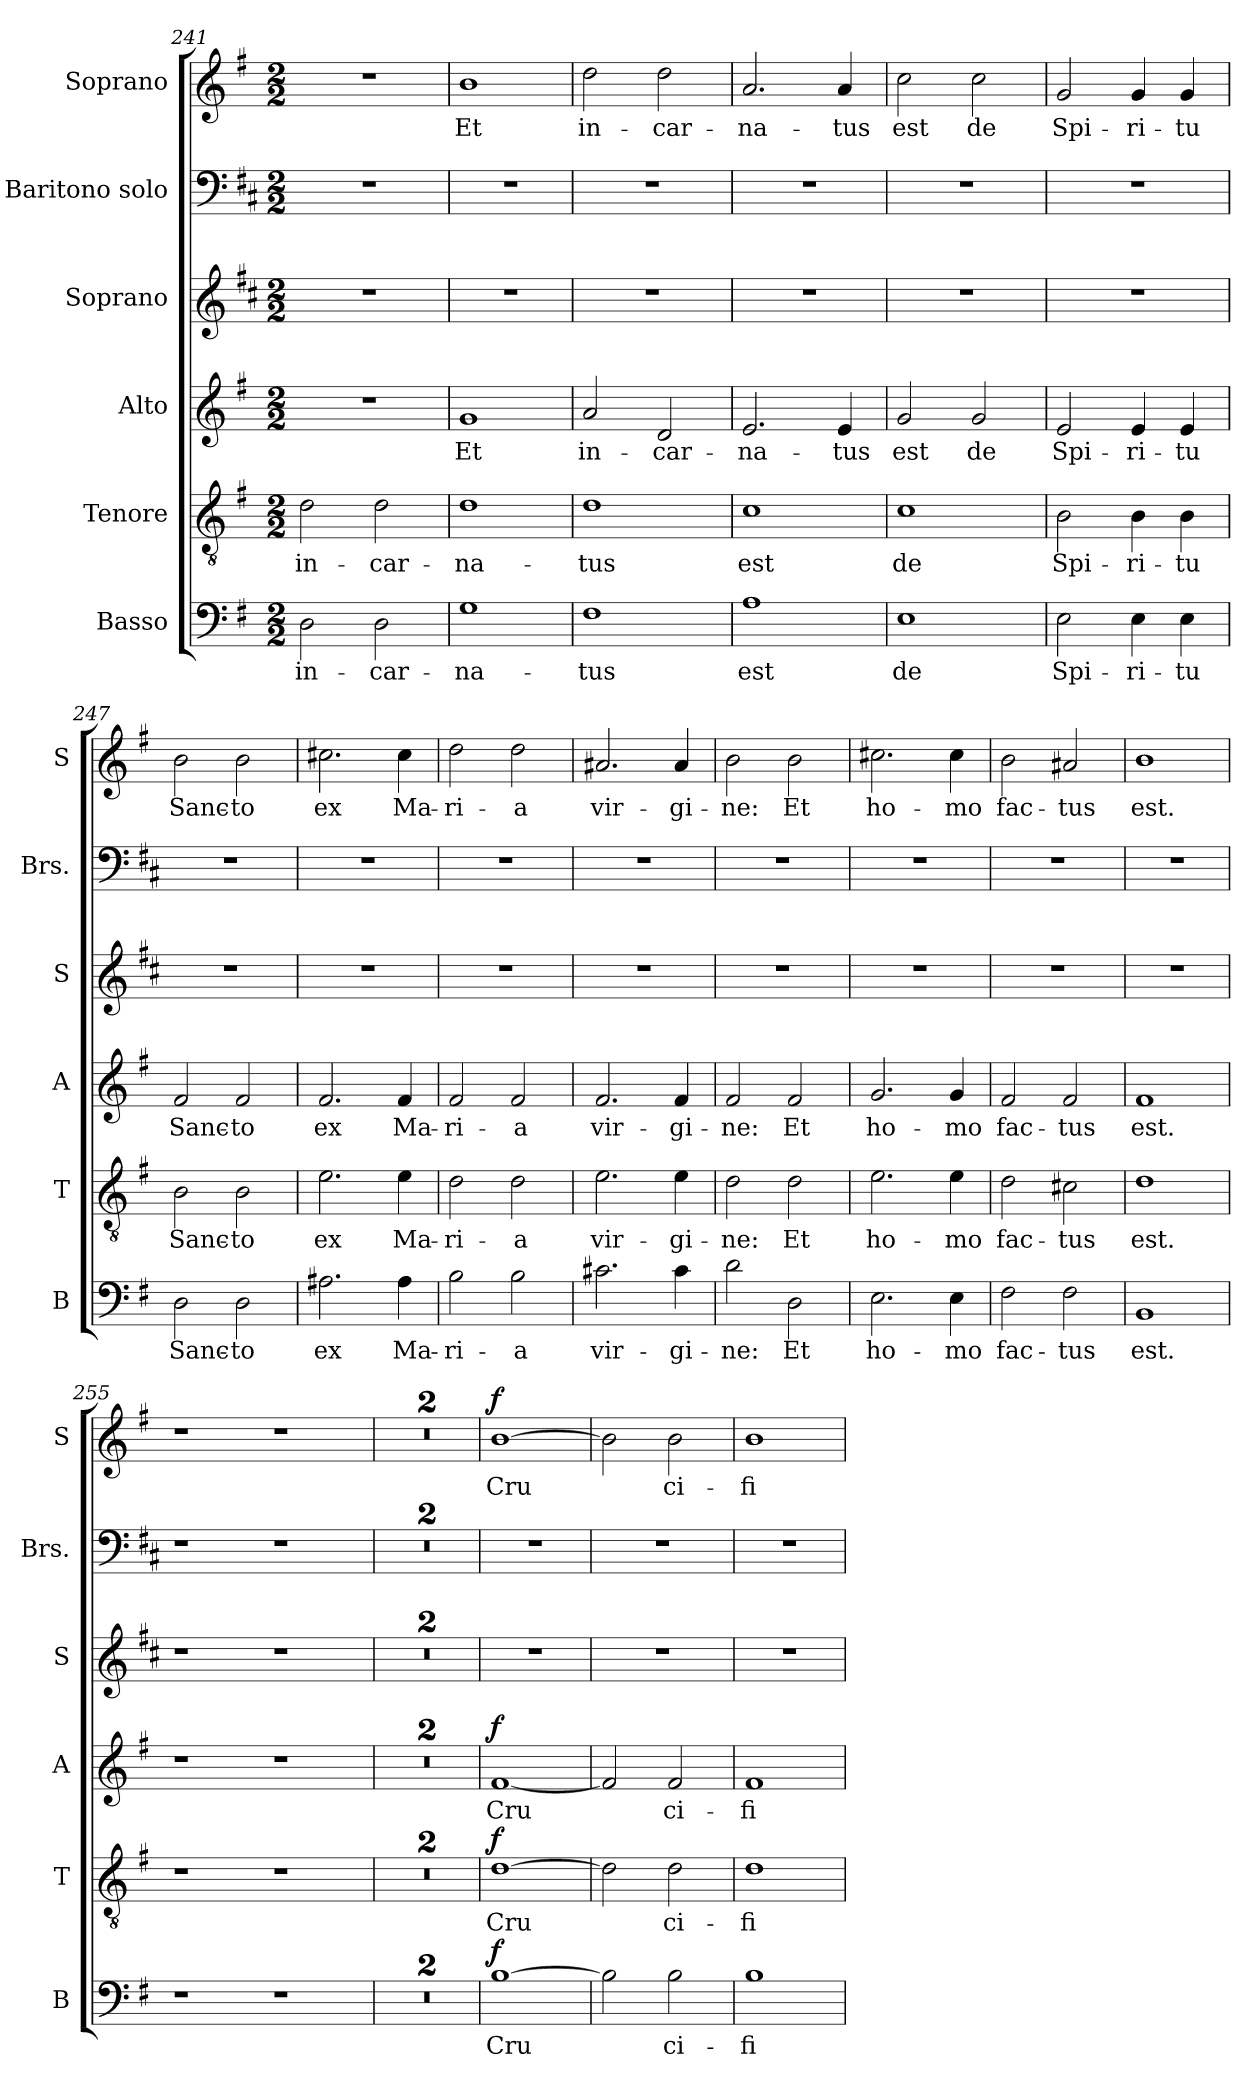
**kern	**text	**dynam	**kern	**text	**dynam	**kern	**text	**dynam	**kern	**kern	**kern	**text	**dynam
*part6	*part6	*part6	*part5	*part5	*part5	*part4	*part4	*part4	*part3	*part2	*part1	*part1	*part1
*staff6	*staff6	*staff6	*staff5	*staff5	*staff5	*staff4	*staff4	*staff4	*staff3	*staff2	*staff1	*staff1	*staff1
*I"Basso	*	*	*I"Tenore	*	*	*I"Alto	*	*	*I"Soprano	*I"Baritono  solo	*I"Soprano	*	*
*I'B	*	*	*I'T	*	*	*I'A	*	*	*I'S	*I'Brs.	*I'S	*	*
*clefF4	*	*	*clefGv2	*	*	*clefG2	*	*	*clefG2	*clefF4	*clefG2	*	*
*k[f#]	*	*	*k[f#]	*	*	*k[f#]	*	*	*k[f#c#]	*k[f#c#]	*k[f#]	*	*
*G:	*	*	*G:	*	*	*G:	*	*	*D:	*D:	*G:	*	*
*M2/2	*	*	*M2/2	*	*	*M2/2	*	*	*M2/2	*M2/2	*M2/2	*	*
=241	=241	=241	=241	=241	=241	=241	=241	=241	=241	=241	=241	=241	=241
!	!LO:LY:b:cj	!	!	!LO:LY:b:cj	!	!	!	!	!	!	!	!	!
2D\	in-	.	2d\	in-	.	1r	.	.	1r	1r	1r	.	.
!	!LO:LY:b:cj	!	!	!LO:LY:b:cj	!	!	!	!	!	!	!	!	!
2D\	-car-	.	2d\	-car-	.	.	.	.	.	.	.	.	.
=242	=242	=242	=242	=242	=242	=242	=242	=242	=242	=242	=242	=242	=242
!	!LO:LY:b:cj	!	!	!LO:LY:b:cj	!	!	!LO:LY:b:cj	!	!	!	!	!LO:LY:b:cj	!
1G	-na-	.	1d	-na-	.	1g	Et	.	1r	1r	1b	Et	.
!!LO:PB:g=z
=243	=243	=243	=243	=243	=243	=243	=243	=243	=243	=243	=243	=243	=243
!	!LO:LY:b:cj	!	!	!LO:LY:b:cj	!	!	!LO:LY:b:cj	!	!	!	!	!LO:LY:b:cj	!
1F#	-tus	.	1d	-tus	.	2a/	in-	.	1r	1r	2dd\	in-	.
!	!	!	!	!	!	!	!LO:LY:b:cj	!	!	!	!	!LO:LY:b:cj	!
.	.	.	.	.	.	2d/	-car-	.	.	.	2dd\	-car-	.
=244	=244	=244	=244	=244	=244	=244	=244	=244	=244	=244	=244	=244	=244
!	!LO:LY:b:cj	!	!	!LO:LY:b:cj	!	!	!LO:LY:b:cj	!	!	!	!	!LO:LY:b:cj	!
1A	est	.	1c	est	.	2.e/	-na-	.	1r	1r	2.a/	-na-	.
!	!	!	!	!	!	!	!LO:LY:b:cj	!	!	!	!	!LO:LY:b:cj	!
.	.	.	.	.	.	4e/	-tus	.	.	.	4a/	-tus	.
=245	=245	=245	=245	=245	=245	=245	=245	=245	=245	=245	=245	=245	=245
!	!LO:LY:b:cj	!	!	!LO:LY:b:cj	!	!	!LO:LY:b:cj	!	!	!	!	!LO:LY:b:cj	!
1E	de	.	1c	de	.	2g/	est	.	1r	1r	2cc\	est	.
!	!	!	!	!	!	!	!LO:LY:b:cj	!	!	!	!	!LO:LY:b:cj	!
.	.	.	.	.	.	2g/	de	.	.	.	2cc\	de	.
=246	=246	=246	=246	=246	=246	=246	=246	=246	=246	=246	=246	=246	=246
!	!LO:LY:b:cj	!	!	!LO:LY:b:cj	!	!	!LO:LY:b:cj	!	!	!	!	!LO:LY:b:cj	!
2E\	Spi-	.	2B\	Spi-	.	2e/	Spi-	.	1r	1r	2g/	Spi-	.
!	!LO:LY:b:cj	!	!	!LO:LY:b:cj	!	!	!LO:LY:b:cj	!	!	!	!	!LO:LY:b:cj	!
4E\	-ri-	.	4B\	-ri-	.	4e/	-ri-	.	.	.	4g/	-ri-	.
!	!LO:LY:b:cj	!	!	!LO:LY:b:cj	!	!	!LO:LY:b:cj	!	!	!	!	!LO:LY:b:cj	!
4E\	-tu	.	4B\	-tu	.	4e/	-tu	.	.	.	4g/	-tu	.
=247	=247	=247	=247	=247	=247	=247	=247	=247	=247	=247	=247	=247	=247
!	!LO:LY:b:cj	!	!	!LO:LY:b:cj	!	!	!LO:LY:b:cj	!	!	!	!	!LO:LY:b:cj	!
2D\	Sanc-	.	2B\	Sanc-	.	2f#/	Sanc-	.	1r	1r	2b\	Sanc-	.
!	!LO:LY:b:cj	!	!	!LO:LY:b:cj	!	!	!LO:LY:b:cj	!	!	!	!	!LO:LY:b:cj	!
2D\	-to	.	2B\	-to	.	2f#/	-to	.	.	.	2b\	-to	.
=248	=248	=248	=248	=248	=248	=248	=248	=248	=248	=248	=248	=248	=248
!	!LO:LY:b:cj	!	!	!LO:LY:b:cj	!	!	!LO:LY:b:cj	!	!	!	!	!LO:LY:b:cj	!
2.A#X\	ex	.	2.e\	ex	.	2.f#/	ex	.	1r	1r	2.cc#X\	ex	.
!	!LO:LY:b:cj	!	!	!LO:LY:b:cj	!	!	!LO:LY:b:cj	!	!	!	!	!LO:LY:b:cj	!
4A#\	Ma-	.	4e\	Ma-	.	4f#/	Ma-	.	.	.	4cc#\	Ma-	.
=249	=249	=249	=249	=249	=249	=249	=249	=249	=249	=249	=249	=249	=249
!	!LO:LY:b:cj	!	!	!LO:LY:b:cj	!	!	!LO:LY:b:cj	!	!	!	!	!LO:LY:b:cj	!
2B\	-ri-	.	2d\	-ri-	.	2f#/	-ri-	.	1r	1r	2dd\	-ri-	.
!	!LO:LY:b:cj	!	!	!LO:LY:b:cj	!	!	!LO:LY:b:cj	!	!	!	!	!LO:LY:b:cj	!
2B\	-a	.	2d\	-a	.	2f#/	-a	.	.	.	2dd\	-a	.
!!LO:LB:g=z
=250	=250	=250	=250	=250	=250	=250	=250	=250	=250	=250	=250	=250	=250
!	!LO:LY:b:cj	!	!	!LO:LY:b:cj	!	!	!LO:LY:b:cj	!	!	!	!	!LO:LY:b:cj	!
2.c#X\	vir-	.	2.e\	vir-	.	2.f#/	vir-	.	1r	1r	2.a#X/	vir-	.
!	!LO:LY:b:cj	!	!	!LO:LY:b:cj	!	!	!LO:LY:b:cj	!	!	!	!	!LO:LY:b:cj	!
4c#\	-gi-	.	4e\	-gi-	.	4f#/	-gi-	.	.	.	4a#/	-gi-	.
=251	=251	=251	=251	=251	=251	=251	=251	=251	=251	=251	=251	=251	=251
!	!LO:LY:b:cj	!	!	!LO:LY:b:cj	!	!	!LO:LY:b:cj	!	!	!	!	!LO:LY:b:cj	!
2d\	-ne:	.	2d\	-ne:	.	2f#/	-ne:	.	1r	1r	2b\	-ne:	.
!	!LO:LY:b:cj	!	!	!LO:LY:b:cj	!	!	!LO:LY:b:cj	!	!	!	!	!LO:LY:b:cj	!
2D\	Et	.	2d\	Et	.	2f#/	Et	.	.	.	2b\	Et	.
=252	=252	=252	=252	=252	=252	=252	=252	=252	=252	=252	=252	=252	=252
!	!LO:LY:b:cj	!	!	!LO:LY:b:cj	!	!	!LO:LY:b:cj	!	!	!	!	!LO:LY:b:cj	!
2.E\	ho-	.	2.e\	ho-	.	2.g/	ho-	.	1r	1r	2.cc#X\	ho-	.
!	!LO:LY:b:cj	!	!	!LO:LY:b:cj	!	!	!LO:LY:b:cj	!	!	!	!	!LO:LY:b:cj	!
4E\	-mo	.	4e\	-mo	.	4g/	-mo	.	.	.	4cc#\	-mo	.
=253	=253	=253	=253	=253	=253	=253	=253	=253	=253	=253	=253	=253	=253
!	!LO:LY:b:cj	!	!	!LO:LY:b:cj	!	!	!LO:LY:b:cj	!	!	!	!	!LO:LY:b:cj	!
2F#\	fac-	.	2d\	fac-	.	2f#/	fac-	.	1r	1r	2b\	fac-	.
!	!LO:LY:b:cj	!	!	!LO:LY:b:cj	!	!	!LO:LY:b:cj	!	!	!	!	!LO:LY:b:cj	!
2F#\	-tus	.	2c#X\	-tus	.	2f#/	-tus	.	.	.	2a#X/	-tus	.
=254	=254	=254	=254	=254	=254	=254	=254	=254	=254	=254	=254	=254	=254
!	!LO:LY:b:cj	!	!	!LO:LY:b:cj	!	!	!LO:LY:b:cj	!	!	!	!	!LO:LY:b:cj	!
1BB	est.	.	1d	est.	.	1f#	est.	.	1r	1r	1b	est.	.
=255	=255	=255	=255	=255	=255	=255	=255	=255	=255	=255	=255	=255	=255
1r	.	.	1r	.	.	1r	.	.	1r	1r	1r	.	.
1r	.	.	1r	.	.	1r	.	.	1r	1r	1r	.	.
=256	=256	=256	=256	=256	=256	=256	=256	=256	=256	=256	=256	=256	=256
1r	.	.	1r	.	.	1r	.	.	1r	1r	1r	.	.
=257	=257	=257	=257	=257	=257	=257	=257	=257	=257	=257	=257	=257	=257
1r	.	.	1r	.	.	1r	.	.	1r	1r	1r	.	.
=258	=258	=258	=258	=258	=258	=258	=258	=258	=258	=258	=258	=258	=258
!	!LO:LY:b:cj	!LO:DY:a	!	!LO:LY:b:cj	!LO:DY:a	!	!LO:LY:b:cj	!LO:DY:a	!	!	!	!LO:LY:b:cj	!LO:DY:a
[>1B	Cru-	f	[>1d	Cru-	f	[<1f#	Cru-	f	1r	1r	[>1b	Cru-	f
=259	=259	=259	=259	=259	=259	=259	=259	=259	=259	=259	=259	=259	=259
!	!LO:LY:b:cj	!	!	!LO:LY:b:cj	!	!	!LO:LY:b:cj	!	!	!	!	!LO:LY:b:cj	!
2B\]	--	.	2d\]	--	.	2f#/]	--	.	1r	1r	2b\]	--	.
!	!LO:LY:b:cj	!	!	!LO:LY:b:cj	!	!	!LO:LY:b:cj	!	!	!	!	!LO:LY:b:cj	!
2B\	-ci-	.	2d\	-ci-	.	2f#/	-ci-	.	.	.	2b\	-ci-	.
!!LO:PB:g=z
=260	=260	=260	=260	=260	=260	=260	=260	=260	=260	=260	=260	=260	=260
!	!LO:LY:b:cj	!	!	!LO:LY:b:cj	!	!	!LO:LY:b:cj	!	!	!	!	!LO:LY:b:cj	!
1B	-fi-	.	1d	-fi-	.	1f#	-fi-	.	1r	1r	1b	-fi-	.
=	=	=	=	=	=	=	=	=	=	=	=	=	=
*-	*-	*-	*-	*-	*-	*-	*-	*-	*-	*-	*-	*-	*-
